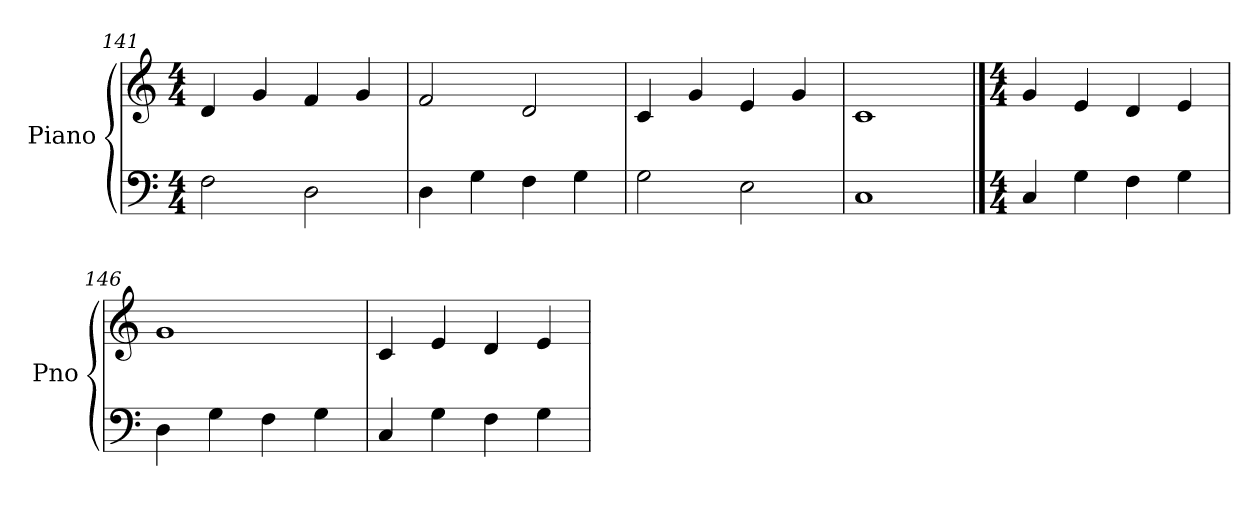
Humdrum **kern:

**kern	**kern
*part1	*part1
*staff2	*staff1
*I"Piano	*
*I'Pno	*
*clefF4	*clefG2
*k[]	*k[]
*M4/4	*M4/4
=141	=141
2F\	4d/
.	4g/
2D\	4f/
.	4g/
=142	=142
4D\	2f/
4G\	.
4F\	2d/
4G\	.
=143	=143
2G\	4c/
.	4g/
2E\	4e/
.	4g/
=144	=144
1C	1c
!!LO:LB:g=z
==145	==145
*M4/4	*M4/4
4C/	4g/
4G\	4e/
4F\	4d/
4G\	4e/
=146	=146
4D\	1g
4G\	.
4F\	.
4G\	.
=147	=147
4C/	4c/
4G\	4e/
4F\	4d/
4G\	4e/
=	=
*-	*-
